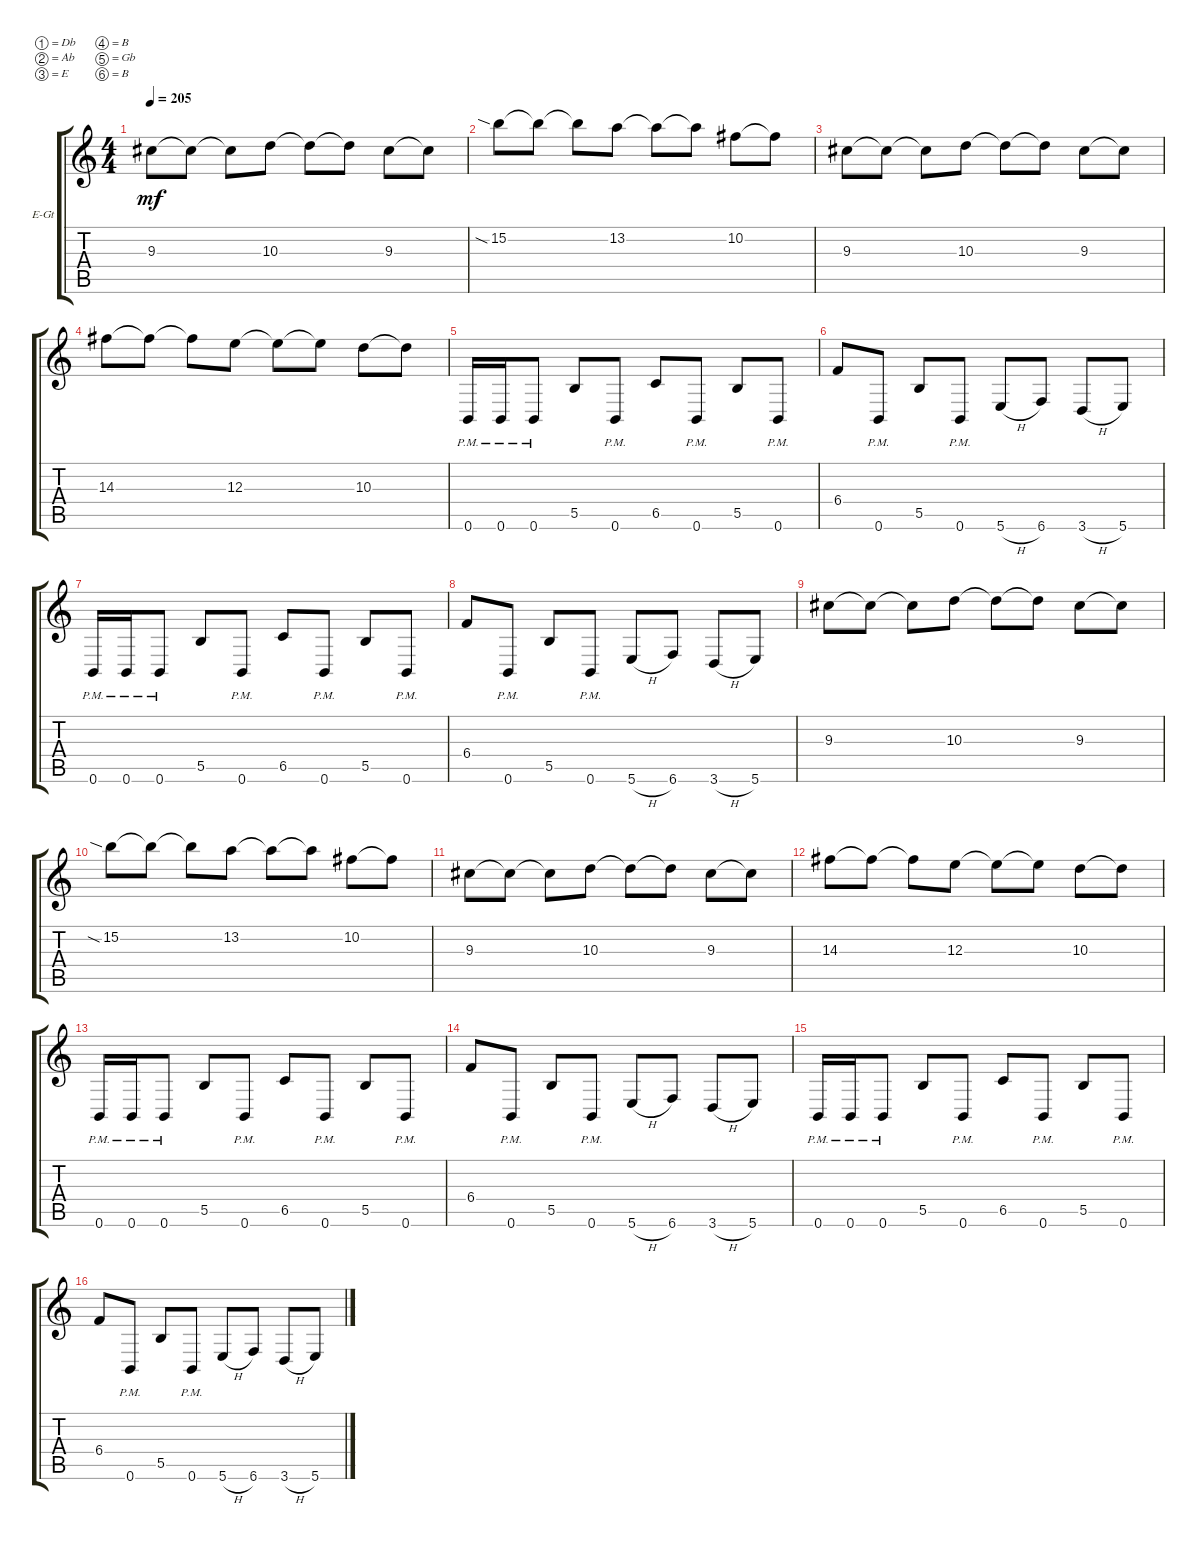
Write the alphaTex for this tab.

\defaultSystemsLayout 4
\bracketExtendMode groupsimilarinstruments
\firstSystemTrackNameOrientation horizontal
\otherSystemsTrackNameOrientation horizontal
\track ("Electric Guitar" "E-Gt") {instrument overdrivenguitar}
\staff {score tabs}
\tuning (Db4 Ab3 E3 B2 Gb2 B1)
\ts (4 4)
\tempo 205
\clef g2
\scale
0.333333
\ks c
9.3.8{dy mf} 9.3{t}.8 9.3{t}.8 10.3.8 10.3{t}.8 10.3{t}.8 9.3.8 9.3{t}.8 |
\scale
0.333333 15.2{sia}.8 15.2{t}.8 15.2{t}.8 13.2.8 13.2{t}.8 13.2{t}.8 10.2.8 10.2{t}.8 |
\scale
0.333333 9.3.8 9.3{t}.8 9.3{t}.8 10.3.8 10.3{t}.8 10.3{t}.8 9.3.8 9.3{t}.8 |
\scale
0.333333 14.3.8 14.3{t}.8 14.3{t}.8 12.3.8 12.3{t}.8 12.3{t}.8 10.3.8 10.3{t}.8 |
\scale
0.333333 0.6{pm}.16 0.6{pm}.16 0.6{pm}.8 5.5.8 0.6{pm}.8 6.5.8 0.6{pm}.8 5.5.8 0.6{pm}.8 |
\scale
0.333333 6.4.8 0.6{pm}.8 5.5.8 0.6{pm}.8 5.6{h}.8 6.6.8 3.6{h}.8 5.6.8 |
\scale
0.333333 0.6{pm}.16 0.6{pm}.16 0.6{pm}.8 5.5.8 0.6{pm}.8 6.5.8 0.6{pm}.8 5.5.8 0.6{pm}.8 |
\scale
0.333333 6.4.8 0.6{pm}.8 5.5.8 0.6{pm}.8 5.6{h}.8 6.6.8 3.6{h}.8 5.6.8 |
\scale
0.333333 9.3.8 9.3{t}.8 9.3{t}.8 10.3.8 10.3{t}.8 10.3{t}.8 9.3.8 9.3{t}.8 |
\scale
0.333333 15.2{sia}.8 15.2{t}.8 15.2{t}.8 13.2.8 13.2{t}.8 13.2{t}.8 10.2.8 10.2{t}.8 |
\scale
0.333333 9.3.8 9.3{t}.8 9.3{t}.8 10.3.8 10.3{t}.8 10.3{t}.8 9.3.8 9.3{t}.8 |
\scale
0.333333 14.3.8 14.3{t}.8 14.3{t}.8 12.3.8 12.3{t}.8 12.3{t}.8 10.3.8 10.3{t}.8 |
\scale
0.333333 0.6{pm}.16 0.6{pm}.16 0.6{pm}.8 5.5.8 0.6{pm}.8 6.5.8 0.6{pm}.8 5.5.8 0.6{pm}.8 |
\scale
0.333333 6.4.8 0.6{pm}.8 5.5.8 0.6{pm}.8 5.6{h}.8 6.6.8 3.6{h}.8 5.6.8 |
\scale
0.333333 0.6{pm}.16 0.6{pm}.16 0.6{pm}.8 5.5.8 0.6{pm}.8 6.5.8 0.6{pm}.8 5.5.8 0.6{pm}.8 |
\scale
0.333333 6.4.8 0.6{pm}.8 5.5.8 0.6{pm}.8 5.6{h}.8 6.6.8 3.6{h}.8 5.6.8
